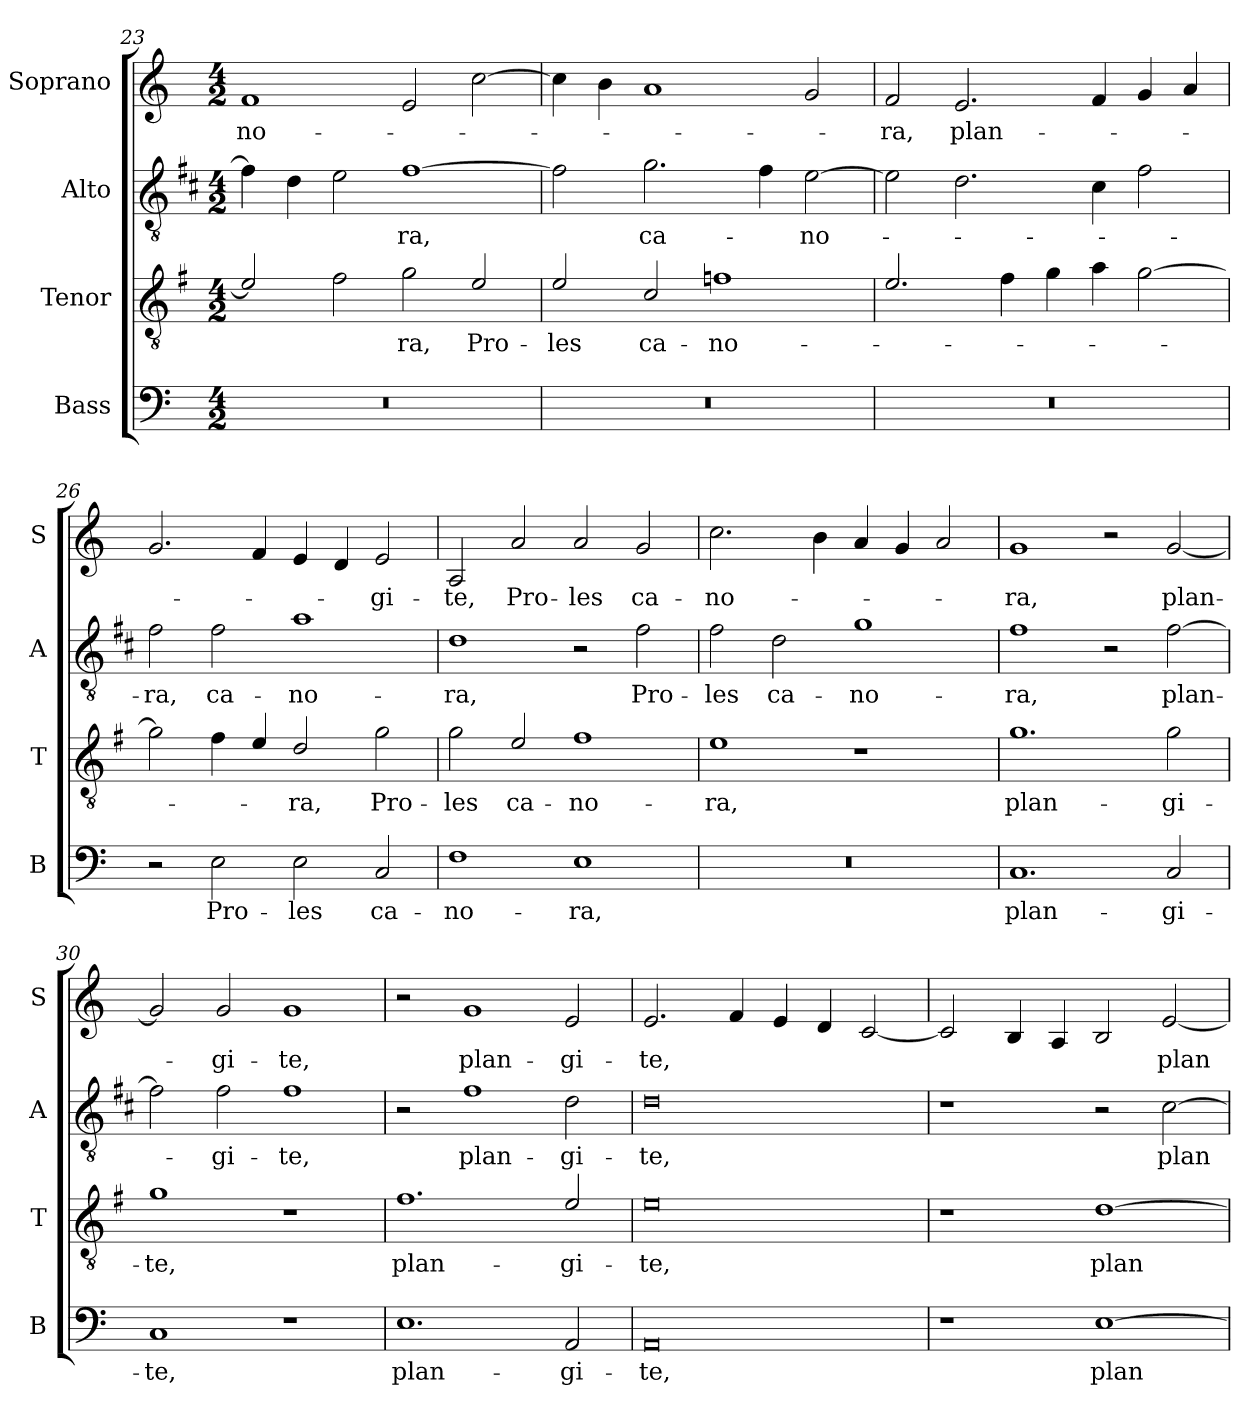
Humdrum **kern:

**kern	**text	**kern	**text	**kern	**text	**kern	**text
*part4	*part4	*part3	*part3	*part2	*part2	*part1	*part1
*staff4	*staff4	*staff3	*staff3	*staff2	*staff2	*staff1	*staff1
*I"Bass	*	*I"Tenor	*	*I"Alto	*	*I"Soprano	*
*I'B	*	*I'T	*	*I'A	*	*I'S	*
*clefF4	*	*clefGv2	*	*clefGv2	*	*clefG2	*
*	*	*ITrd4c7	*	*ITrd1c2	*	*	*
*k[]	*	*k[]	*	*k[]	*	*k[]	*
*C:	*	*C:	*	*C:	*	*C:	*
*M4/2	*	*M4/2	*	*M4/2	*	*M4/2	*
=23	=23	=23	=23	=23	=23	=23	=23
!	!	!	!	!	!	!	!LO:LY:b
0r	.	2A/]	.	4e\]	.	1f	-no-
.	.	.	.	4c\	.	.	.
.	.	2B\	.	2d\	.	.	.
!	!	!	!LO:LY:b	!	!LO:LY:b	!	!
.	.	2c\	-ra,	[1e	-ra,	2e/	.
!	!	!	!LO:LY:b	!	!	!	!
.	.	2A/	Pro-	.	.	[2cc\	.
!!LO:LB:g=z
=24	=24	=24	=24	=24	=24	=24	=24
!	!	!	!LO:LY:b	!	!	!	!
0r	.	2A/	-les	2e\]	.	4cc\]	.
.	.	.	.	.	.	4b\	.
!	!	!	!LO:LY:b	!	!LO:LY:b	!	!
.	.	2F/	ca-	2.f\	ca-	1a	.
!	!	!	!LO:LY:b	!	!	!	!
.	.	1B-X	-no-	.	.	.	.
.	.	.	.	4e\	.	.	.
!	!	!	!	!	!LO:LY:b	!	!
.	.	.	.	[2d\	-no-	2g/	.
=25	=25	=25	=25	=25	=25	=25	=25
!	!	!	!	!	!	!	!LO:LY:b
0r	.	2.A/	.	2d\]	.	2f/	-ra,
!	!	!	!	!	!	!	!LO:LY:b
.	.	.	.	2.c\	.	2.e/	plan-
.	.	4B\	.	.	.	.	.
.	.	4c\	.	.	.	.	.
.	.	4d\	.	4B\	.	4f/	.
.	.	[2c\	.	2e\	.	4g/	.
.	.	.	.	.	.	4a/	.
=26	=26	=26	=26	=26	=26	=26	=26
!	!	!	!	!	!LO:LY:b	!	!
2r	.	2c\]	.	2e\	-ra,	2.g/	.
!	!LO:LY:b	!	!	!	!LO:LY:b	!	!
2E\	Pro-	4B\	.	2e\	ca-	.	.
.	.	4A/	.	.	.	4f/	.
!	!LO:LY:b	!	!LO:LY:b	!	!LO:LY:b	!	!
2E\	-les	2G/	-ra,	1g	-no-	4e/	.
.	.	.	.	.	.	4d/	.
!	!LO:LY:b	!	!LO:LY:b	!	!	!	!LO:LY:b
2C/	ca-	2c\	Pro-	.	.	2e/	-gi-
=27	=27	=27	=27	=27	=27	=27	=27
!	!LO:LY:b	!	!LO:LY:b	!	!LO:LY:b	!	!LO:LY:b
1F	-no-	2c\	-les	1c	-ra,	2A/	-te,
!	!	!	!LO:LY:b	!	!	!	!LO:LY:b
.	.	2A/	ca-	.	.	2a/	Pro-
!	!LO:LY:b	!	!LO:LY:b	!	!	!	!LO:LY:b
1E	-ra,	1B	-no-	2r	.	2a/	-les
!	!	!	!	!	!LO:LY:b	!	!LO:LY:b
.	.	.	.	2e\	Pro-	2g/	ca-
!!LO:LB:g=z
=28	=28	=28	=28	=28	=28	=28	=28
!	!	!	!LO:LY:b	!	!LO:LY:b	!	!LO:LY:b
0r	.	1A	-ra,	2e\	-les	2.cc\	-no-
!	!	!	!	!	!LO:LY:b	!	!
.	.	.	.	2c\	ca-	.	.
.	.	.	.	.	.	4b\	.
!	!	!	!	!	!LO:LY:b	!	!
.	.	1r	.	1f	-no-	4a/	.
.	.	.	.	.	.	4g/	.
.	.	.	.	.	.	2a/	.
=29	=29	=29	=29	=29	=29	=29	=29
!	!LO:LY:b	!	!LO:LY:b	!	!LO:LY:b	!	!LO:LY:b
1.C	plan-	1.c	plan-	1e	-ra,	1g	-ra,
.	.	.	.	2r	.	2r	.
!	!LO:LY:b	!	!LO:LY:b	!	!LO:LY:b	!	!LO:LY:b
2C/	-gi-	2c\	-gi-	[2e\	plan-	[2g/	plan-
=30	=30	=30	=30	=30	=30	=30	=30
!	!LO:LY:b	!	!LO:LY:b	!	!	!	!
1C	-te,	1c	-te,	2e\]	.	2g/]	.
!	!	!	!	!	!LO:LY:b	!	!LO:LY:b
.	.	.	.	2e\	-gi-	2g/	-gi-
!	!	!	!	!	!LO:LY:b	!	!LO:LY:b
1r	.	1r	.	1e	-te,	1g	-te,
=31	=31	=31	=31	=31	=31	=31	=31
!	!LO:LY:b	!	!LO:LY:b	!	!	!	!
1.E	plan-	1.B	plan-	2r	.	2r	.
!	!	!	!	!	!LO:LY:b	!	!LO:LY:b
.	.	.	.	1e	plan-	1g	plan-
!	!LO:LY:b	!	!LO:LY:b	!	!LO:LY:b	!	!LO:LY:b
2AA/	-gi-	2A/	-gi-	2c\	-gi-	2e/	-gi-
=32	=32	=32	=32	=32	=32	=32	=32
!	!LO:LY:b	!	!LO:LY:b	!	!LO:LY:b	!	!LO:LY:b
0AA	-te,	0A	-te,	0c	-te,	2.e/	-te,
.	.	.	.	.	.	4f/	.
.	.	.	.	.	.	4e/	.
.	.	.	.	.	.	4d/	.
.	.	.	.	.	.	[2c/	.
!!LO:PB:g=z
=33	=33	=33	=33	=33	=33	=33	=33
1r	.	1r	.	1r	.	2c/]	.
.	.	.	.	.	.	4B/	.
.	.	.	.	.	.	4A/	.
!	!LO:LY:b	!	!LO:LY:b	!	!	!	!
[1E	plan-	[1G	plan-	2r	.	2B/	.
!	!	!	!	!	!LO:LY:b	!	!LO:LY:b
.	.	.	.	[2B\	plan-	[2e/	plan-
=	=	=	=	=	=	=	=
*-	*-	*-	*-	*-	*-	*-	*-
